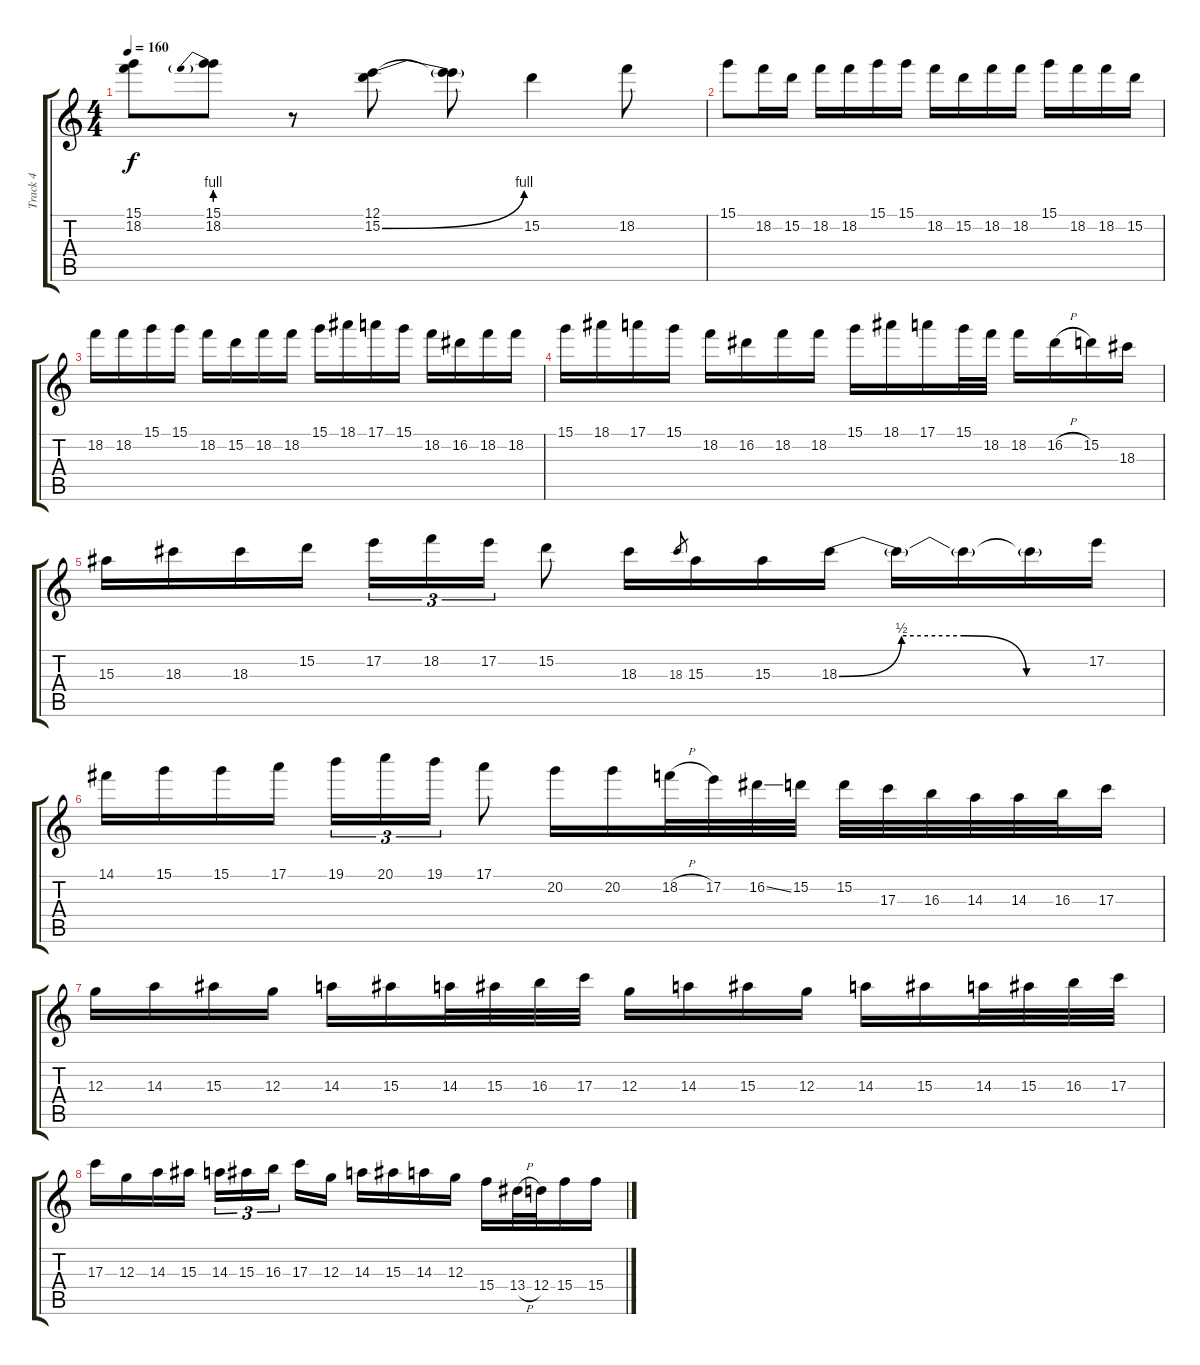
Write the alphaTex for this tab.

\track ("Track 4" "Track 4") {instrument overdrivenguitar}
\staff {score tabs}
\tuning (E4 B3 G3 D3 A2 E2) {hide}
\ts (4 4)
\tempo 160
\clef g2
\ks c
(15.1{t} 18.2{t}).8{dy f} (15.1 18.2{be (prebend 0 4 60 4)}).8 r.8 (12.1 15.2{be (bend 0 0 60 4)}).8 (12.1{t} 15.2{t}).8 15.2.4 18.2.8 |
15.1.8 18.2.16 15.2.16 18.2.16 18.2.16 15.1.16 15.1.16 18.2.16 15.2.16 18.2.16 18.2.16 15.1.16 18.2.16 18.2.16 15.2.16 |
18.2.16 18.2.16 15.1.16 15.1.16 18.2.16 15.2.16 18.2.16 18.2.16 15.1.16 18.1.16 17.1.16 15.1.16 18.2.16 16.2.16 18.2.16 18.2.16 |
15.1.16 18.1.16 17.1.16 15.1.16 18.2.16 16.2.16 18.2.16 18.2.16 15.1.16 18.1.16 17.1.16 15.1.32 18.2.32 18.2.16 16.2{h}.16 15.2.16 18.3.16 |
15.3.16 18.3.16 18.3.16 15.2.16 17.2.16{tu (3 2)} 18.2.16{tu (3 2)} 17.2.16{tu (3 2)} 15.2.8 18.3.16 18.3.8{gr} 15.3.16 15.3.16 18.3{be (custom 0 0 15 2 30 2 45 0 60 0)}.16 18.3{t}.16 18.3{t}.16 18.3{t}.16 17.2.16 |
14.1.16 15.1.16 15.1.16 17.1.16 19.1.16{tu (3 2)} 20.1.16{tu (3 2)} 19.1.16{tu (3 2)} 17.1.8 20.2.16 20.2.16 18.2{h}.32 17.2.32 16.2{ss}.32 15.2.32 15.2.32 17.3.32 16.3.32 14.3.32 14.3.32 16.3.32 17.3.16 |
12.3.16 14.3.16 15.3.16 12.3.16 14.3.16 15.3.16 14.3.32 15.3.32 16.3.32 17.3.32 12.3.16 14.3.16 15.3.16 12.3.16 14.3.16 15.3.16 14.3.32 15.3.32 16.3.32 17.3.32 |
17.3.16 12.3.16 14.3.16 15.3.16 14.3.16{tu (3 2)} 15.3.16{tu (3 2)} 16.3.16{tu (3 2)} 17.3.16 12.3.16 14.3.16 15.3.16 14.3.16 12.3.16 15.4.16 13.4{h}.32 12.4.32 15.4.16 15.4.16
